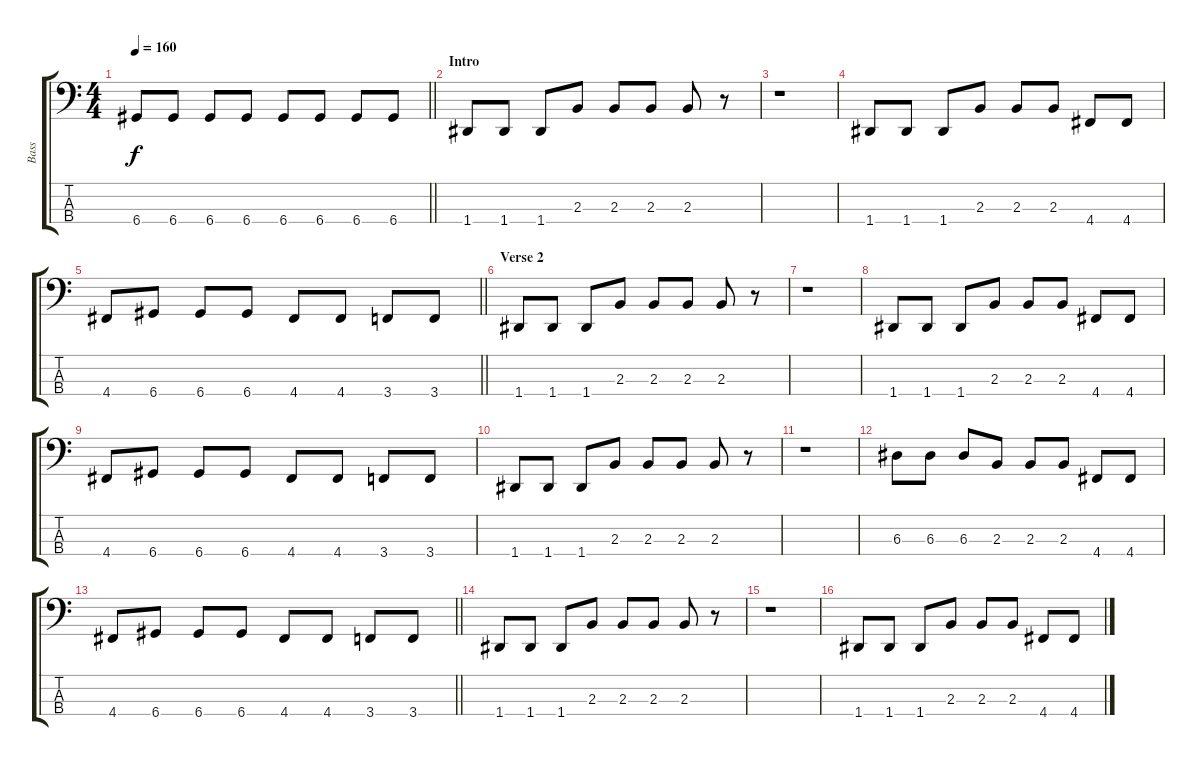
\track ("Bass" "Bass") {instrument electricbassfinger}
\staff {score tabs}
\tuning (G2 D2 A1 D1) {hide}
\ts (4 4)
\tempo 160
\clef f4
\barLineRight lightlight
\ks c
6.4.8{dy f} 6.4.8 6.4.8 6.4.8 6.4.8 6.4.8 6.4.8 6.4.8 |
\section ("" "Intro")
1.4.8 1.4.8 1.4.8 2.3.8 2.3.8 2.3.8 2.3.8 r.8 |
r.1 |
1.4.8 1.4.8 1.4.8 2.3.8 2.3.8 2.3.8 4.4.8 4.4.8 |
\barLineRight lightlight
4.4.8 6.4.8 6.4.8 6.4.8 4.4.8 4.4.8 3.4.8 3.4.8 |
\section ("" "Verse 2")
1.4.8 1.4.8 1.4.8 2.3.8 2.3.8 2.3.8 2.3.8 r.8 |
r.1 |
1.4.8 1.4.8 1.4.8 2.3.8 2.3.8 2.3.8 4.4.8 4.4.8 |
4.4.8 6.4.8 6.4.8 6.4.8 4.4.8 4.4.8 3.4.8 3.4.8 |
1.4.8 1.4.8 1.4.8 2.3.8 2.3.8 2.3.8 2.3.8 r.8 |
r.1 |
6.3.8 6.3.8 6.3.8 2.3.8 2.3.8 2.3.8 4.4.8 4.4.8 |
\barLineRight lightlight
4.4.8 6.4.8 6.4.8 6.4.8 4.4.8 4.4.8 3.4.8 3.4.8 |
1.4.8 1.4.8 1.4.8 2.3.8 2.3.8 2.3.8 2.3.8 r.8 |
r.1 |
1.4.8 1.4.8 1.4.8 2.3.8 2.3.8 2.3.8 4.4.8 4.4.8
